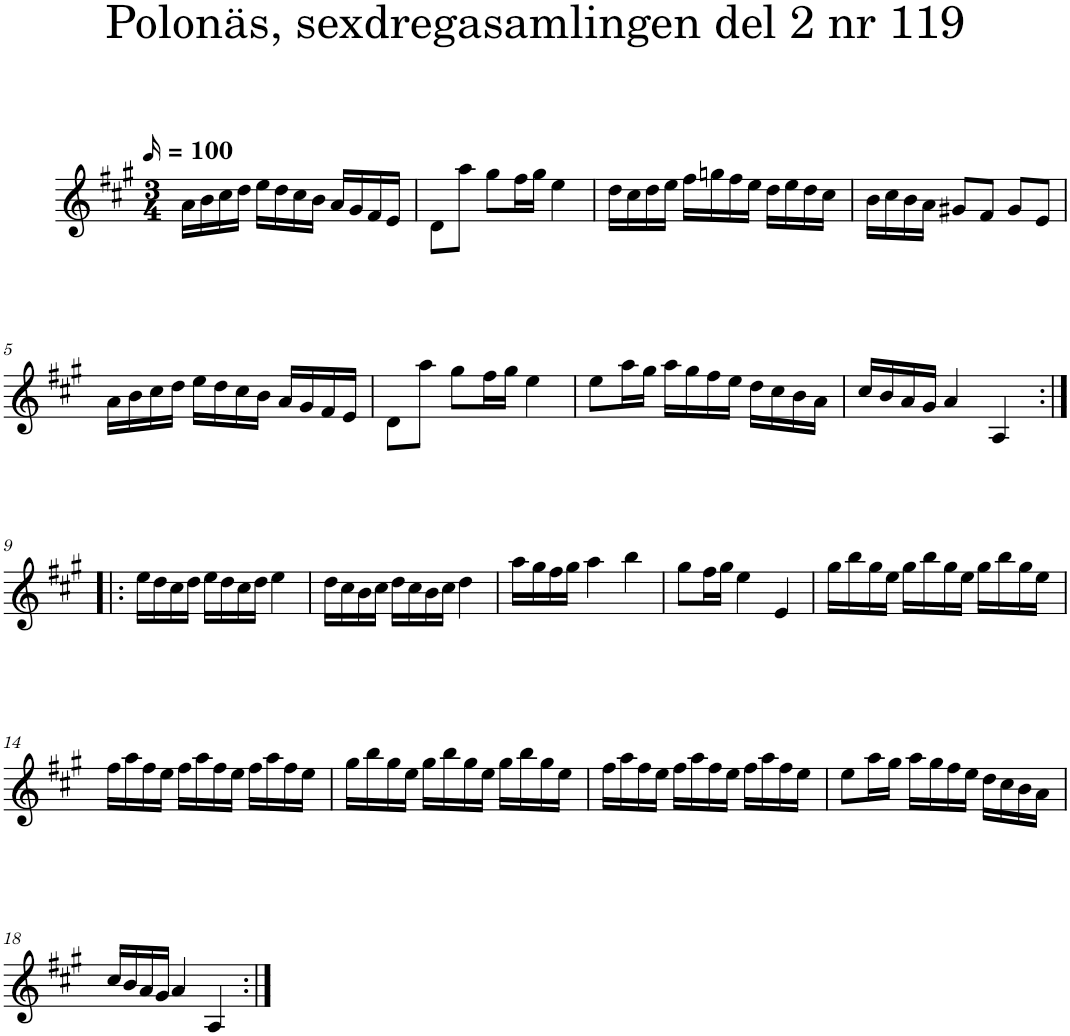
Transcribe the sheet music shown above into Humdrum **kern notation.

**kern
*part1
*staff1
*I"Piano
*I'Pno
*clefG2
*k[f#c#g#]
*A:
*M3/4
*MM25
=1
16a\LL
16b\
16cc#\
16dd\JJ
16ee\LL
16dd\
16cc#\
16b\JJ
16a/LL
16g#/
16f#/
16e/JJ
=2
8d\L
8aa\J
8gg#\L
16ff#\L
16gg#\JJ
4ee\
=3
16dd\LL
16cc#\
16dd\
16ee\JJ
16ff#\LL
16ggn\
16ff#\
16ee\JJ
16dd\LL
16ee\
16dd\
16cc#\JJ
=4
16b\LL
16cc#\
16b\
16a\JJ
8g#X/L
8f#/J
8g#/L
8e/J
!!LO:LB:g=z
=5
16a\LL
16b\
16cc#\
16dd\JJ
16ee\LL
16dd\
16cc#\
16b\JJ
16a/LL
16g#/
16f#/
16e/JJ
=6
8d\L
8aa\J
8gg#\L
16ff#\L
16gg#\JJ
4ee\
=7
8ee\L
16aa\L
16gg#\JJ
16aa\LL
16gg#\
16ff#\
16ee\JJ
16dd\LL
16cc#\
16b\
16a\JJ
=8
16cc#/LL
16b/
16a/
16g#/JJ
4a/
4A/
!!LO:LB:g=z
=9:|!|:
16ee\LL
16dd\
16cc#\
16dd\JJ
16ee\LL
16dd\
16cc#\
16dd\JJ
4ee\
=10
16dd\LL
16cc#\
16b\
16cc#\JJ
16dd\LL
16cc#\
16b\
16cc#\JJ
4dd\
=11
16aa\LL
16gg#\
16ff#\
16gg#\JJ
4aa\
4bb\
=12
8gg#\L
16ff#\L
16gg#\JJ
4ee\
4e/
=13
16gg#\LL
16bb\
16gg#\
16ee\JJ
16gg#\LL
16bb\
16gg#\
16ee\JJ
16gg#\LL
16bb\
16gg#\
16ee\JJ
!!LO:LB:g=z
=14
16ff#\LL
16aa\
16ff#\
16ee\JJ
16ff#\LL
16aa\
16ff#\
16ee\JJ
16ff#\LL
16aa\
16ff#\
16ee\JJ
=15
16gg#\LL
16bb\
16gg#\
16ee\JJ
16gg#\LL
16bb\
16gg#\
16ee\JJ
16gg#\LL
16bb\
16gg#\
16ee\JJ
=16
16ff#\LL
16aa\
16ff#\
16ee\JJ
16ff#\LL
16aa\
16ff#\
16ee\JJ
16ff#\LL
16aa\
16ff#\
16ee\JJ
=17
8ee\L
16aa\L
16gg#\JJ
16aa\LL
16gg#\
16ff#\
16ee\JJ
16dd\LL
16cc#\
16b\
16a\JJ
!!LO:LB:g=z
=18
16cc#/LL
16b/
16a/
16g#/JJ
4a/
4A/
=:|!
*-
